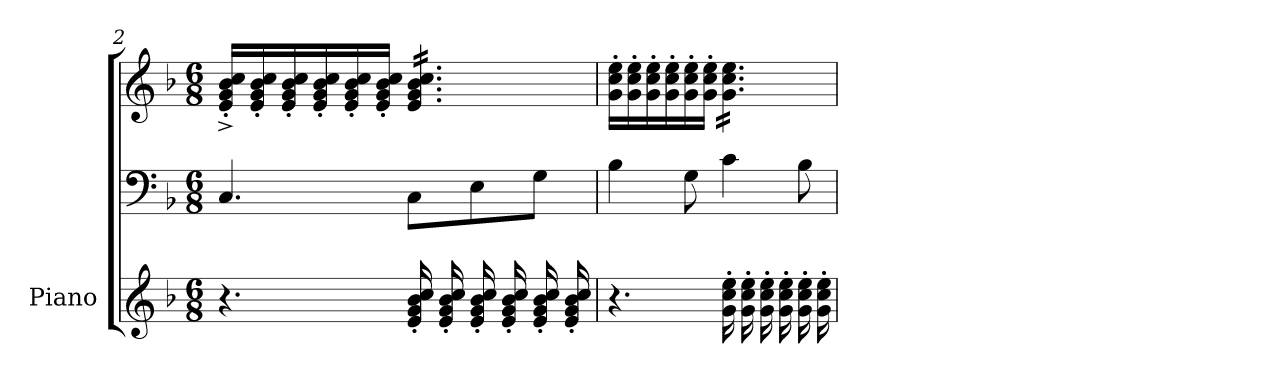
**kern	**kern	**kern
*part1	*part1	*part1
*staff3	*staff2	*staff1
*I"Piano	*	*
*I'Pno	*	*
*clefG2	*clefF4	*clefG2
*k[b-]	*k[b-]	*k[b-]
*M6/8	*M6/8	*M6/8
=2	=2	=2
4.r	4.C/	16e/'<^> 16g/'<^> 16b-/'<^> 16cc/'<^>LL
.	.	16e/'< 16g/'< 16b-/'< 16cc/'<
.	.	16e/'< 16g/'< 16b-/'< 16cc/'<
.	.	16e/'< 16g/'< 16b-/'< 16cc/'<
.	.	16e/'< 16g/'< 16b-/'< 16cc/'<
.	.	16e/'< 16g/'< 16b-/'< 16cc/'<JJ
*	*	*tremolo
16e/'< 16g/'< 16b-/'< 16cc/'<	8C\L	16e/ 16g/ 16b-/ 16cc/LL
16e/'< 16g/'< 16b-/'< 16cc/'<	.	16e/ 16g/ 16b-/ 16cc/
16e/'< 16g/'< 16b-/'< 16cc/'<	8E\	16e/ 16g/ 16b-/ 16cc/
16e/'< 16g/'< 16b-/'< 16cc/'<	.	16e/ 16g/ 16b-/ 16cc/
16e/'< 16g/'< 16b-/'< 16cc/'<	8G\J	16e/ 16g/ 16b-/ 16cc/
16e/'< 16g/'< 16b-/'< 16cc/'<	.	16e/ 16g/ 16b-/ 16cc/JJ
*	*	*Xtremolo
=3	=3	=3
4.r	4B-\	16g\'> 16cc\'> 16ee\'>LL
.	.	16g\'> 16cc\'> 16ee\'>
.	.	16g\'> 16cc\'> 16ee\'>
.	.	16g\'> 16cc\'> 16ee\'>
.	8G\	16g\'> 16cc\'> 16ee\'>
.	.	16g\'> 16cc\'> 16ee\'>JJ
*	*	*tremolo
16g\'> 16cc\'> 16ee\'>	4c\	16g\ 16cc\ 16ee\LL
16g\'> 16cc\'> 16ee\'>	.	16g\ 16cc\ 16ee\
16g\'> 16cc\'> 16ee\'>	.	16g\ 16cc\ 16ee\
16g\'> 16cc\'> 16ee\'>	.	16g\ 16cc\ 16ee\
16g\'> 16cc\'> 16ee\'>	8B-\	16g\ 16cc\ 16ee\
16g\'> 16cc\'> 16ee\'>	.	16g\ 16cc\ 16ee\JJ
*	*	*Xtremolo
=	=	=
*-	*-	*-
